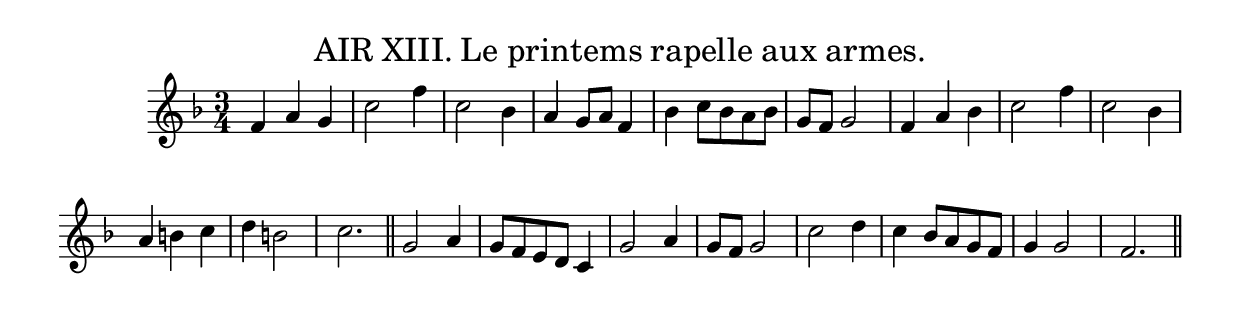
\version "2.10.25" 
\include "english.ly"

\header
  {title = \markup \smaller \normal-text
    {AIR XIII. Le printems rapelle aux armes.}
  }

\score
  {
  \new Staff
  \relative c'
    {
    \key f \major
    \time 3/4
    \clef treble
    f4 a g | c2 f4 | c2 bf4 | a4 g8 a f4 | bf4 c8 bf a bf | g8 f g2 |
    f4 a bf | c2 f4 | c2 bf4 | a4 b c | d4 b2 | c2. \bar "||"
      % printed ":|:"
    g2 a4 | g8 f e d c4 | g'2 a4 | g8 f g2 | c2 d4 |
    c4 bf8 a g f | g4 g2 | f2. \bar "||"  % printed ":|:"
    }
  \layout
    { \context
      { \Score
        \remove Bar_number_engraver
       }
    }
  \midi
    { \context
       { \Score tempoWholesPerMinute = #(ly:make-moment 180 4) } 
    }
  } 
